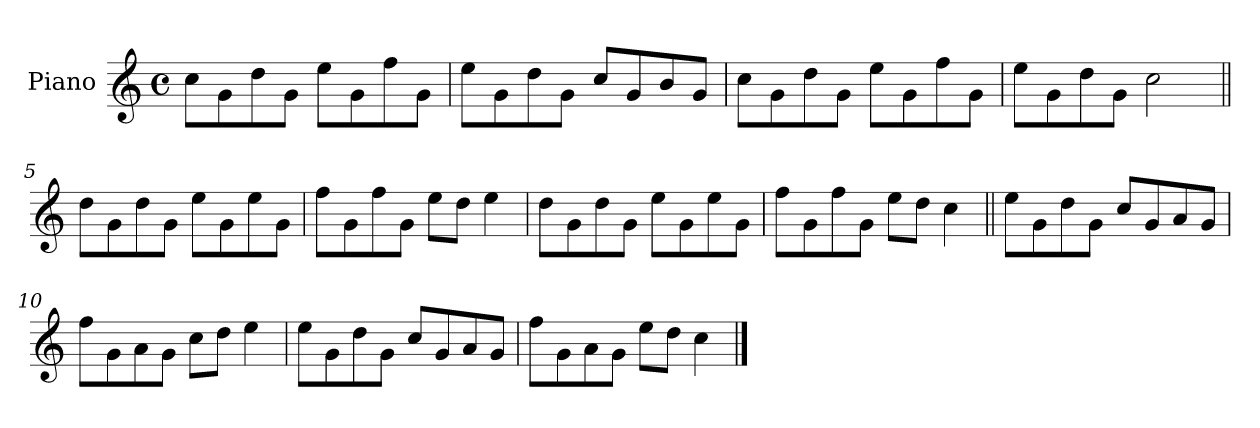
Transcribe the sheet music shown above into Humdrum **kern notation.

**kern
*part1
*staff1
*I"Piano
*I'Pno.
*clefG2
*k[]
*M4/4
*met(c)
=1
8cc\L
8g\
8dd\
8g\J
8ee\L
8g\
8ff\
8g\J
=2
8ee\L
8g\
8dd\
8g\J
8cc/L
8g/
8b/
8g/J
=3
8cc\L
8g\
8dd\
8g\J
8ee\L
8g\
8ff\
8g\J
=4
8ee\L
8g\
8dd\
8g\J
2cc\
!!LO:LB:g=z
=5||
8dd\L
8g\
8dd\
8g\J
8ee\L
8g\
8ee\
8g\J
=6
8ff\L
8g\
8ff\
8g\J
8ee\L
8dd\J
4ee\
=7
8dd\L
8g\
8dd\
8g\J
8ee\L
8g\
8ee\
8g\J
=8
8ff\L
8g\
8ff\
8g\J
8ee\L
8dd\J
4cc\
!!LO:LB:g=z
=9||
8ee\L
8g\
8dd\
8g\J
8cc/L
8g/
8a/
8g/J
=10
8ff\L
8g\
8a\
8g\J
8cc\L
8dd\J
4ee\
=11
8ee\L
8g\
8dd\
8g\J
8cc/L
8g/
8a/
8g/J
=12
8ff\L
8g\
8a\
8g\J
8ee\L
8dd\J
4cc\
==
*-
